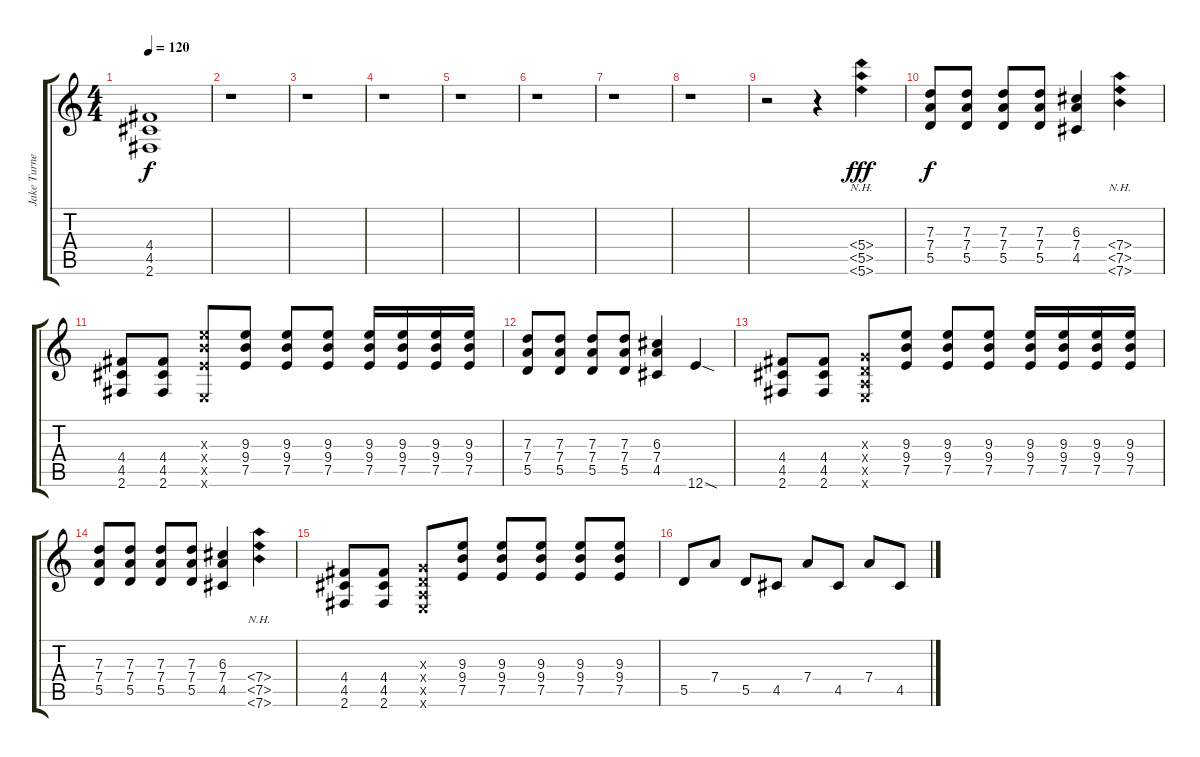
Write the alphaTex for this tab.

\track ("Jake Turner" "Jake Turne") {instrument acousticguitarsteel}
\staff {score tabs}
\tuning (E4 B3 G3 D3 A2 E2) {hide}
\ts (4 4)
\tempo 120
\clef g2
\ks c
(4.4{t} 4.5{t} 2.6{t}).1{dy f} |
r.1 |
r.1 |
r.1 |
r.1 |
r.1 |
r.1 |
r.1 |
r.2 r.4 (5.4{nh} 5.5{nh} 5.6{nh}).4{dy fff} |
(7.3 7.4 5.5).8{dy f} (7.3 7.4 5.5).8 (7.3 7.4 5.5).8 (7.3 7.4 5.5).8 (6.3 7.4 4.5).4 (7.4{nh} 7.5{nh} 7.6{nh}).4 |
(4.4 4.5 2.6).8 (4.4 4.5 2.6).8 (9.3{x} 9.4{x} 7.5{x} 0.6{x}).8 (9.3 9.4 7.5).8 (9.3 9.4 7.5).8 (9.3 9.4 7.5).8 (9.3 9.4 7.5).16 (9.3 9.4 7.5).16 (9.3 9.4 7.5).16 (9.3 9.4 7.5).16 |
(7.3 7.4 5.5).8 (7.3 7.4 5.5).8 (7.3 7.4 5.5).8 (7.3 7.4 5.5).8 (6.3 7.4 4.5).4 12.6{sod}.4 |
(4.4 4.5 2.6).8 (4.4 4.5 2.6).8 (0.3{x} 0.4{x} 0.5{x} 0.6{x}).8 (9.3 9.4 7.5).8 (9.3 9.4 7.5).8 (9.3 9.4 7.5).8 (9.3 9.4 7.5).16 (9.3 9.4 7.5).16 (9.3 9.4 7.5).16 (9.3 9.4 7.5).16 |
(7.3 7.4 5.5).8 (7.3 7.4 5.5).8 (7.3 7.4 5.5).8 (7.3 7.4 5.5).8 (6.3 7.4 4.5).4 (7.4{nh} 7.5{nh} 7.6{nh}).4 |
(4.4 4.5 2.6).8 (4.4 4.5 2.6).8 (0.3{x} 0.4{x} 0.5{x} 0.6{x}).8 (9.3 9.4 7.5).8 (9.3 9.4 7.5).8 (9.3 9.4 7.5).8 (9.3 9.4 7.5).8 (9.3 9.4 7.5).8 |
5.5.8 7.4.8 5.5.8 4.5.8 7.4.8 4.5.8 7.4.8 4.5.8
